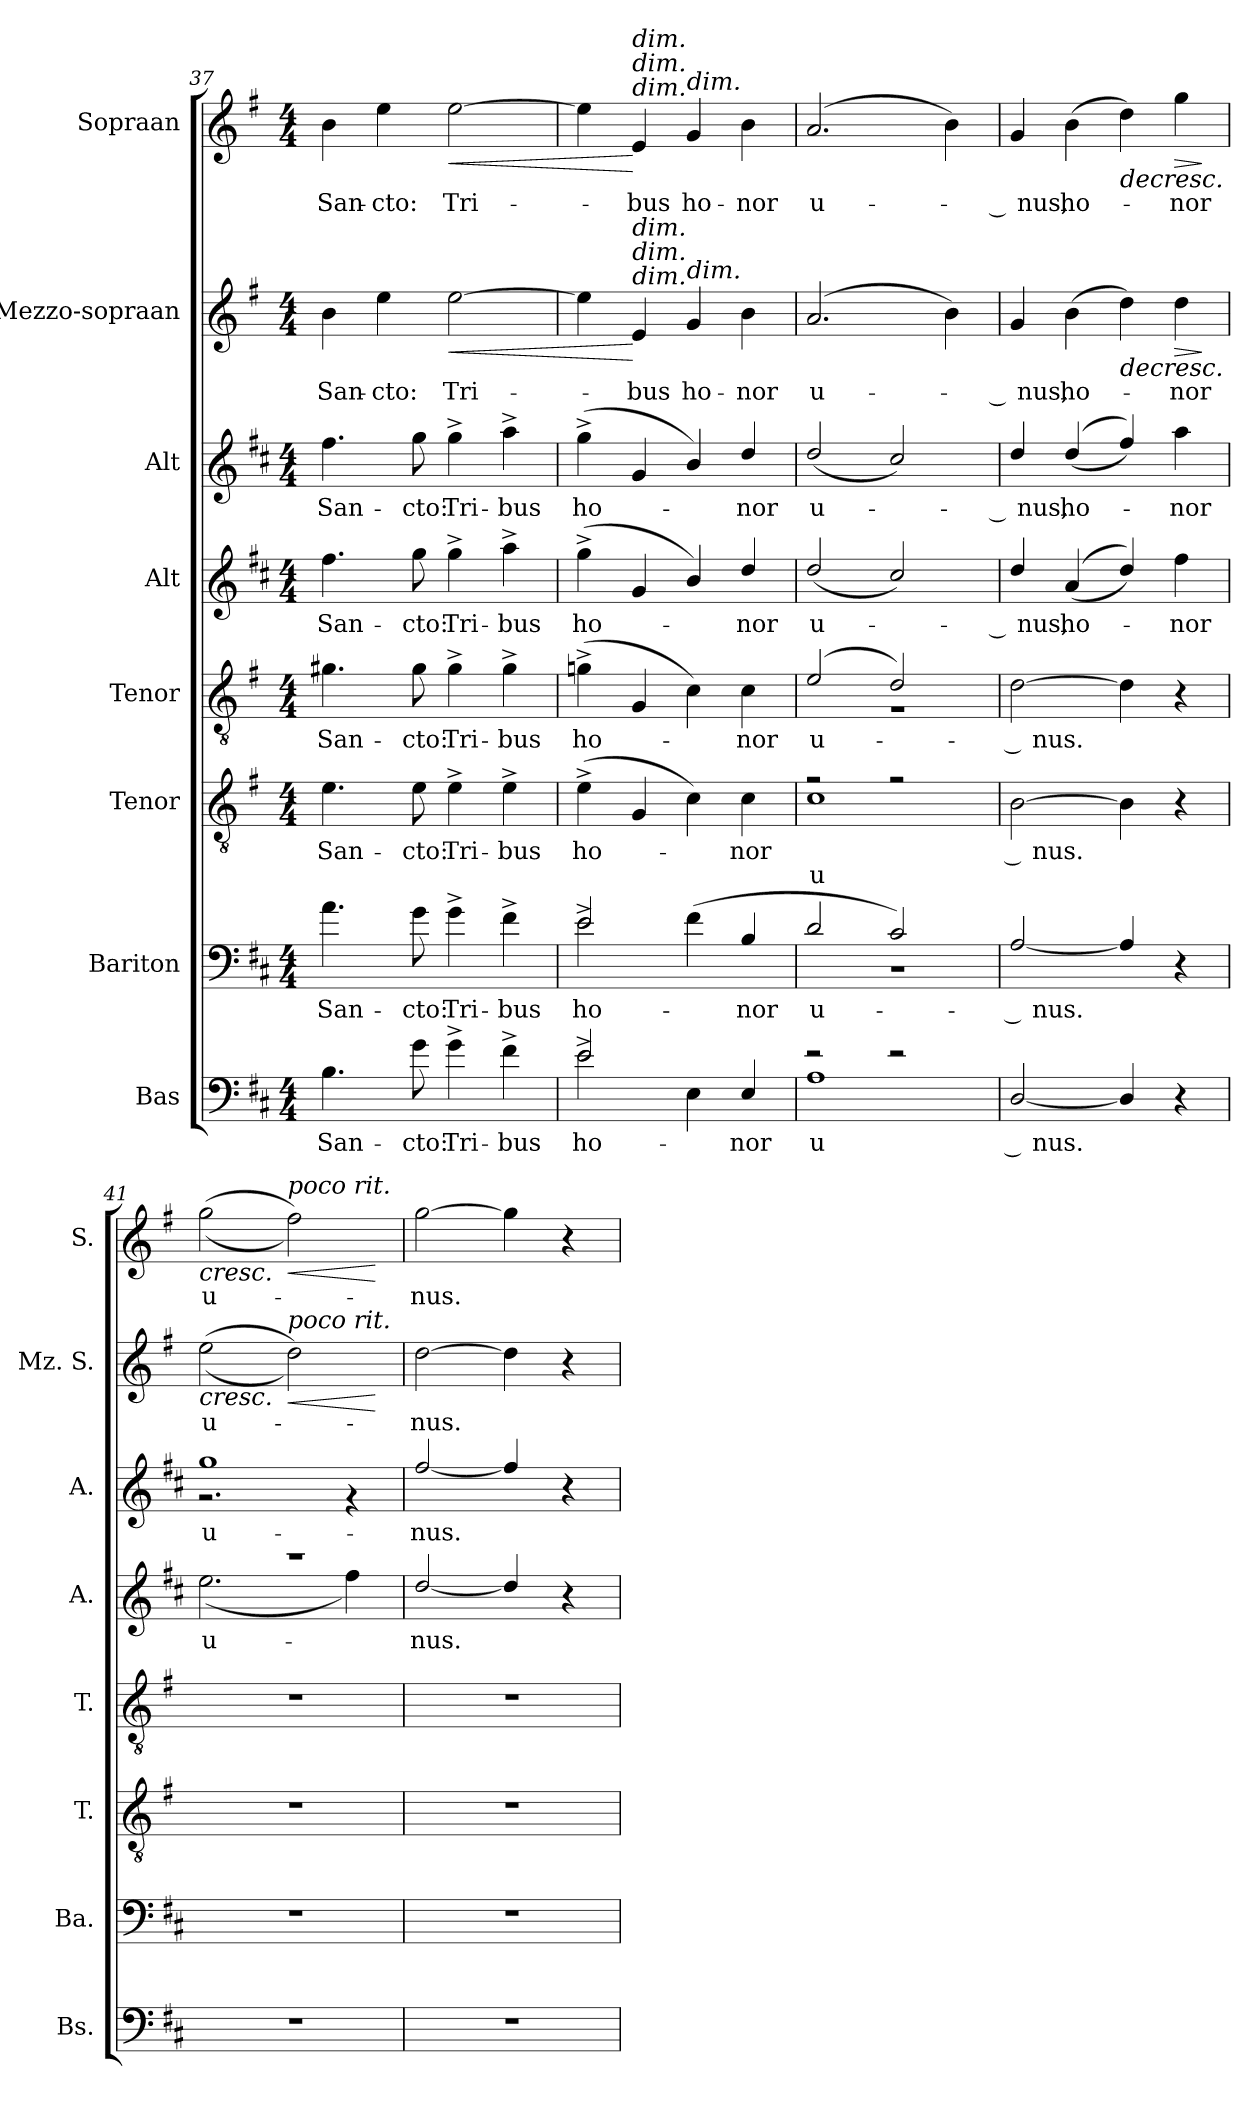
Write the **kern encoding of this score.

**kern	**text	**kern	**text	**kern	**text	**text	**kern	**text	**kern	**text	**kern	**text	**kern	**text	**dynam	**kern	**text	**dynam
*part8	*part8	*part7	*part7	*part6	*part6	*part6	*part5	*part5	*part4	*part4	*part3	*part3	*part2	*part2	*part2	*part1	*part1	*part1
*staff8	*staff8	*staff7	*staff7	*staff6	*staff6	*staff6	*staff5	*staff5	*staff4	*staff4	*staff3	*staff3	*staff2	*staff2	*staff2	*staff1	*staff1	*staff1
*I"Bas	*	*I"Bariton	*	*I"Tenor	*	*	*I"Tenor	*	*I"Alt	*	*I"Alt	*	*I"Mezzo-sopraan	*	*	*I"Sopraan	*	*
*I'Bs.	*	*I'Ba.	*	*I'T.	*	*	*I'T.	*	*I'A.	*	*I'A.	*	*I'Mz. S.	*	*	*I'S.	*	*
*clefF4	*	*clefF4	*	*clefGv2	*	*	*clefGv2	*	*clefG2	*	*clefG2	*	*clefG2	*	*	*clefG2	*	*
*ITrd4c7	*	*ITrd4c7	*	*	*	*	*	*	*ITrd4c7	*	*ITrd4c7	*	*	*	*	*	*	*
*k[f#]	*	*k[f#]	*	*k[f#]	*	*	*k[f#]	*	*k[f#]	*	*k[f#]	*	*k[f#]	*	*	*k[f#]	*	*
*M4/4	*	*M4/4	*	*M4/4	*	*	*M4/4	*	*M4/4	*	*M4/4	*	*M4/4	*	*	*M4/4	*	*
=37	=37	=37	=37	=37	=37	=37	=37	=37	=37	=37	=37	=37	=37	=37	=37	=37	=37	=37
4.E\	San-	4.d\	San-	4.e\	San-	.	4.g#X\	San-	4.b\	San-	4.b\	San-	4b\	San-	.	4b\	San-	.
.	.	.	.	.	.	.	.	.	.	.	.	.	4ee\	-cto:	.	4ee\	-cto:	.
8c\	-cto:	8c\	-cto:	8e\	-cto:	.	8g#\	-cto:	8cc\	-cto:	8cc\	-cto:	.	.	.	.	.	.
!	!	!	!	!	!	!	!	!	!	!	!	!	!	!	!LO:HP:b	!	!	!
!	!	!	!	!	!	!	!	!	!	!	!	!	!	!	!LO:HP:n=1:b	!	!	!
!	!	!	!	!	!	!	!	!	!	!	!	!	!	!	!LO:HP:n=1:b	!	!	!
!	!	!	!	!	!	!	!	!	!	!	!	!	!	!	!LO:HP:n=1:b	!	!	!LO:HP:b
!	!	!	!	!	!	!	!	!	!	!	!	!	!	!	!	!	!	!LO:HP:n=1:b
!	!	!	!	!	!	!	!	!	!	!	!	!	!	!	!	!	!	!LO:HP:n=1:b
!	!	!	!	!	!	!	!	!	!	!	!	!	!	!	!	!	!	!LO:HP:n=1:b
4c^\	Tri-	4c^\	Tri-	4e^\	Tri-	.	4g#^\	Tri-	4cc^\	Tri-	4cc^\	Tri-	[2ee\	Tri-	< < < <	[2ee\	Tri-	< < < <
4B^\	-bus	4B^\	-bus	4e^\	-bus	.	4g#^\	-bus	4dd^\	-bus	4dd^\	-bus	.	.	.	.	.	.
=38	=38	=38	=38	=38	=38	=38	=38	=38	=38	=38	=38	=38	=38	=38	=38	=38	=38	=38
*^	*	*^	*	*	*	*	*	*	*	*	*	*	*	*	*	*	*	*
2A^\	2A/	ho-	2A^\	(>2A/	ho-	(>4e^\	ho-	.	(>4gn^\	ho-	(>4cc^\	ho-	(>4cc^\	ho-	4ee\]	.	.	4ee\]	.	.
!	!	!	!	!	!	!	!	!	!	!	!	!	!	!	!	!	!	!LO:TX:a:i:t=dim.	!	!
!	!	!	!	!	!	!	!	!	!	!	!	!	!	!	!	!	!	!LO:TX:a:i:t=dim.	!	!
!	!	!	!	!	!	!	!	!	!	!	!	!	!	!	!	!	!	!LO:TX:a:i:t=dim.	!	!
!	!	!	!	!	!	!	!	!	!	!	!	!	!	!	!LO:TX:a:i:t=dim.	!	!	!	!	!
!	!	!	!	!	!	!	!	!	!	!	!	!	!	!	!LO:TX:a:i:t=dim.	!	!	!	!	!
!	!	!	!	!	!	!	!	!	!	!	!	!	!	!	!LO:TX:a:i:t=dim.	!	!	!	!	!
.	.	.	.	.	.	4G/	.	.	4G/	.	4c/	.	4c/	.	4e/	-bus	[	4e/	-bus	[
!	!	!	!	!	!	!	!	!	!	!	!	!	!	!	!	!	!	!LO:TX:a:i:t=dim.	!	!
!	!	!	!	!	!	!	!	!	!	!	!	!	!	!	!LO:TX:a:i:t=dim.	!	!	!	!	!
(4AA\	2ryy	.	(4B\	2ryy	.	4c\)	.	.	4c\)	.	4e/)	.	4e/)	.	4g/	ho-	[	4g/	ho-	[
4AA/	.	-nor	4E/	.	-nor	4c\	-nor	.	4c\	-nor	4g/	-nor	4g/	-nor	4b\	-nor	[	4b\	-nor	[
=39	=39	=39	=39	=39	=39	=39	=39	=39	=39	=39	=39	=39	=39	=39	=39	=39	=39	=39	=39	=39
*	*	*	*	*	*	*^	*	*	*^	*	*	*	*	*	*	*	*	*	*	*
2r	1D	u-	2G/	1r	u-	2r	1c	.	u-	(>2e/	1r	u-	(2g/	u-	(2g/	u-	(>2.a/	u-	.	(>2.a/	u-	.
2r	.	.	2F#/)	.	.	2r	.	.	.	2d/)	.	.	2f#/)	.	2f#/)	.	.	.	.	.	.	.
.	.	.	.	.	.	.	.	.	.	.	.	.	.	.	.	.	4b\)	.	.	4b\)	.	.
*v	*v	*	*	*	*	*v	*v	*	*	*v	*v	*	*	*	*	*	*	*	*	*	*	*
*	*	*v	*v	*	*	*	*	*	*	*	*	*	*	*	*	*	*	*	*
=40	=40	=40	=40	=40	=40	=40	=40	=40	=40	=40	=40	=40	=40	=40	=40	=40	=40	=40
[2GG/	­ nus.	[2D/	­ nus.	[2B\	­ nus.	.	[2d\	­ nus.	4g/	­ nus,	4g/	­ nus,	4g/	­ nus,	.	4g/	­ nus,	.
.	.	.	.	.	.	.	.	.	((4d/	ho-	((4g/	ho-	(>4b\	ho-	.	(>4b\	ho-	.
!	!	!	!	!	!	!	!	!	!	!	!	!	!	!	!LO:HP:b	!	!	!LO:HP:b
4GG/]	.	4D/]	.	4B\]	.	.	4d\]	.	4g/))	.	4b/))	.	4dd\)	.	>	4dd\)	.	>
!	!	!	!	!	!	!	!	!	!	!	!	!	!	!	!LO:HP:n=1:b	!	!	!LO:HP:n=1:b
4r	.	4r	.	4r	.	.	4r	.	4b\	-nor	4dd\	-nor	4dd\	-nor	[ >	4gg\	-nor	[ >
.	.	.	.	.	.	.	.	.	.	.	.	.	.	.	]	.	.	]
=41	=41	=41	=41	=41	=41	=41	=41	=41	=41	=41	=41	=41	=41	=41	=41	=41	=41	=41
*	*	*	*	*	*	*	*	*	*^	*	*^	*	*	*	*	*	*	*
!	!	!	!	!	!	!	!	!	!	!	!	!	!	!	!	!	!LO:HP:b	!	!	!LO:HP:b
1r	.	1r	.	1r	.	.	1r	.	1r	(2.a\	u-	1cc	2.r	u-	(>(>2ee\	u-	<	(>(>2gg\	u-	<
!	!	!	!	!	!	!	!	!	!	!	!	!	!	!	!	!	!	!LO:TX:a:i:t=poco rit.	!	!
!	!	!	!	!	!	!	!	!	!	!	!	!	!	!	!LO:TX:a:i:t=poco rit.	!	!	!	!	!
!	!	!	!	!	!	!	!	!	!	!	!	!	!	!	!	!	!LO:HP:n=1:b	!	!	!LO:HP:n=1:b
.	.	.	.	.	.	.	.	.	.	.	.	.	.	.	2dd\))	.	] <	2ff#\))	.	] <
.	.	.	.	.	.	.	.	.	.	4b\)	.	.	4r	.	.	.	.	.	.	.
*	*	*	*	*	*	*	*	*	*v	*v	*	*	*	*	*	*	*	*	*	*
*	*	*	*	*	*	*	*	*	*	*	*v	*v	*	*	*	*	*	*	*
.	.	.	.	.	.	.	.	.	.	.	.	.	.	.	[ [	.	.	[ [
!!LO:PB:g=z
=42	=42	=42	=42	=42	=42	=42	=42	=42	=42	=42	=42	=42	=42	=42	=42	=42	=42	=42
1r	.	1r	.	1r	.	.	1r	.	[2g/	-nus.	[2b/	-nus.	[2dd\	-nus.	.	[2gg\	-nus.	.
.	.	.	.	.	.	.	.	.	4g/]	.	4b/]	.	4dd\]	.	.	4gg\]	.	.
.	.	.	.	.	.	.	.	.	4r	.	4r	.	4r	.	.	4r	.	.
=	=	=	=	=	=	=	=	=	=	=	=	=	=	=	=	=	=	=
*-	*-	*-	*-	*-	*-	*-	*-	*-	*-	*-	*-	*-	*-	*-	*-	*-	*-	*-
